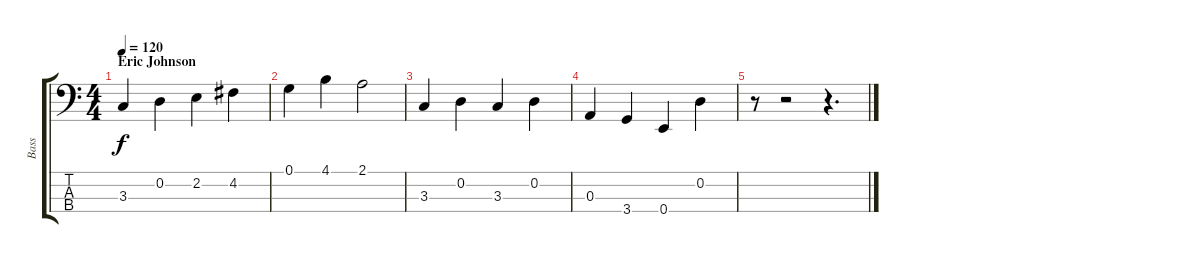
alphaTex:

\track ("Bass" "Bass") {instrument electricbassfinger}
\staff {score tabs}
\tuning (G2 D2 A1 E1) {hide}
\ts (4 4)
\section ("" "Eric Johnson")
\tempo 120
\clef f4
\ks c
3.3.4{dy f instrument electricbassfinger} 0.2.4 2.2.4 4.2.4 |
0.1.4 4.1.4 2.1.2 |
3.3.4 0.2.4 3.3.4 0.2.4 |
0.3.4 3.4.4 0.4.4 0.2.4 |
r.8 r.2 r.4{d}
